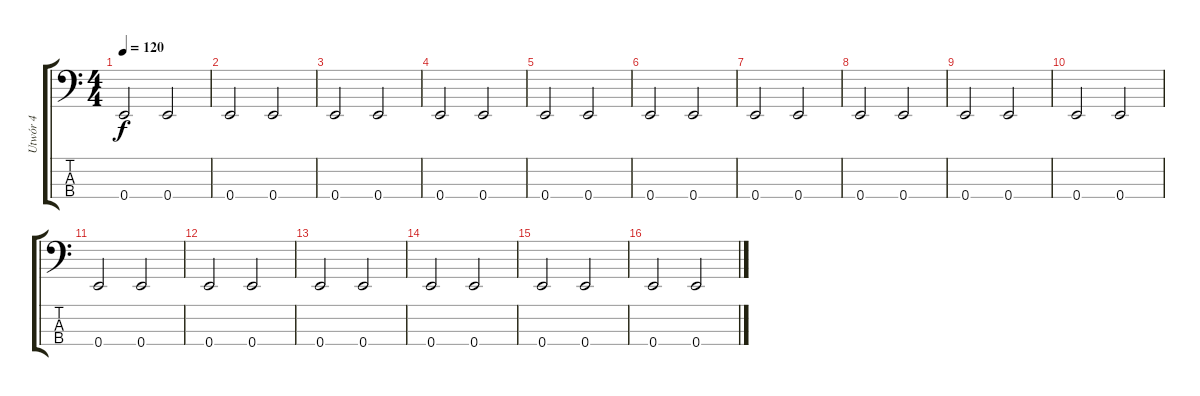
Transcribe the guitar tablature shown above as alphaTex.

\track ("Utwór 4" "Utwór 4") {instrument electricbassfinger}
\staff {score tabs}
\tuning (G2 D2 A1 E1) {hide}
\ts (4 4)
\tempo 120
\clef f4
\ks c
0.4.2{dy f} 0.4.2 |
0.4.2 0.4.2 |
0.4.2 0.4.2 |
0.4.2 0.4.2 |
0.4.2 0.4.2 |
0.4.2 0.4.2 |
0.4.2 0.4.2 |
0.4.2 0.4.2 |
0.4.2 0.4.2 |
0.4.2 0.4.2 |
0.4.2 0.4.2 |
0.4.2 0.4.2 |
0.4.2 0.4.2 |
0.4.2 0.4.2 |
0.4.2 0.4.2 |
0.4.2 0.4.2
